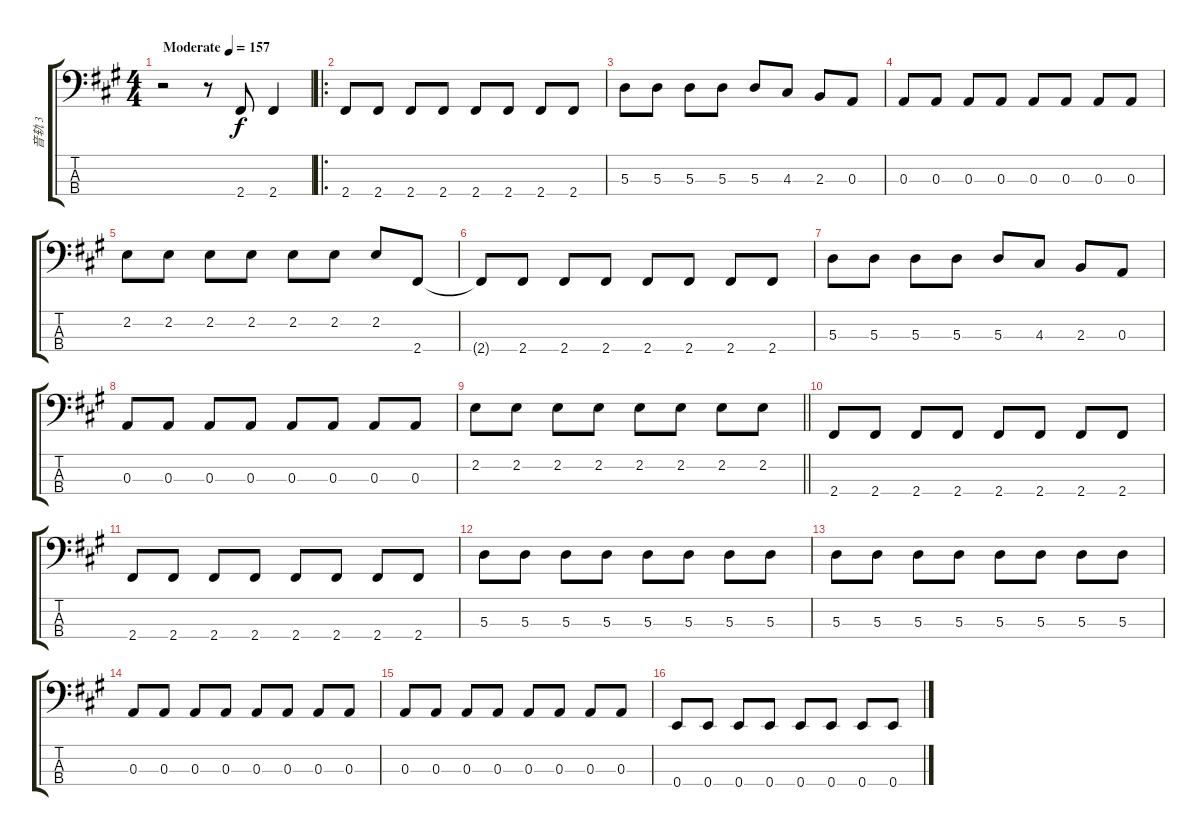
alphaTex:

\track ("音轨 3" "音轨 3") {instrument electricbassfinger}
\staff {score tabs}
\tuning (G2 D2 A1 E1) {hide}
\ts (4 4)
\tempo (157 "Moderate")
\clef f4
\ks f#minor
r.2{dy f instrument electricbassfinger} r.8 2.4.8 2.4.4 |
\ro
2.4.8 2.4.8 2.4.8 2.4.8 2.4.8 2.4.8 2.4.8 2.4.8 |
5.3.8 5.3.8 5.3.8 5.3.8 5.3.8 4.3.8 2.3.8 0.3.8 |
0.3.8 0.3.8 0.3.8 0.3.8 0.3.8 0.3.8 0.3.8 0.3.8 |
2.2.8 2.2.8 2.2.8 2.2.8 2.2.8 2.2.8 2.2.8 2.4.8 |
2.4{t}.8 2.4.8 2.4.8 2.4.8 2.4.8 2.4.8 2.4.8 2.4.8 |
5.3.8 5.3.8 5.3.8 5.3.8 5.3.8 4.3.8 2.3.8 0.3.8 |
0.3.8 0.3.8 0.3.8 0.3.8 0.3.8 0.3.8 0.3.8 0.3.8 |
\barLineRight lightlight
2.2.8 2.2.8 2.2.8 2.2.8 2.2.8 2.2.8 2.2.8 2.2.8 |
2.4.8 2.4.8 2.4.8 2.4.8 2.4.8 2.4.8 2.4.8 2.4.8 |
2.4.8 2.4.8 2.4.8 2.4.8 2.4.8 2.4.8 2.4.8 2.4.8 |
5.3.8 5.3.8 5.3.8 5.3.8 5.3.8 5.3.8 5.3.8 5.3.8 |
5.3.8 5.3.8 5.3.8 5.3.8 5.3.8 5.3.8 5.3.8 5.3.8 |
0.3.8 0.3.8 0.3.8 0.3.8 0.3.8 0.3.8 0.3.8 0.3.8 |
0.3.8 0.3.8 0.3.8 0.3.8 0.3.8 0.3.8 0.3.8 0.3.8 |
0.4.8 0.4.8 0.4.8 0.4.8 0.4.8 0.4.8 0.4.8 0.4.8
